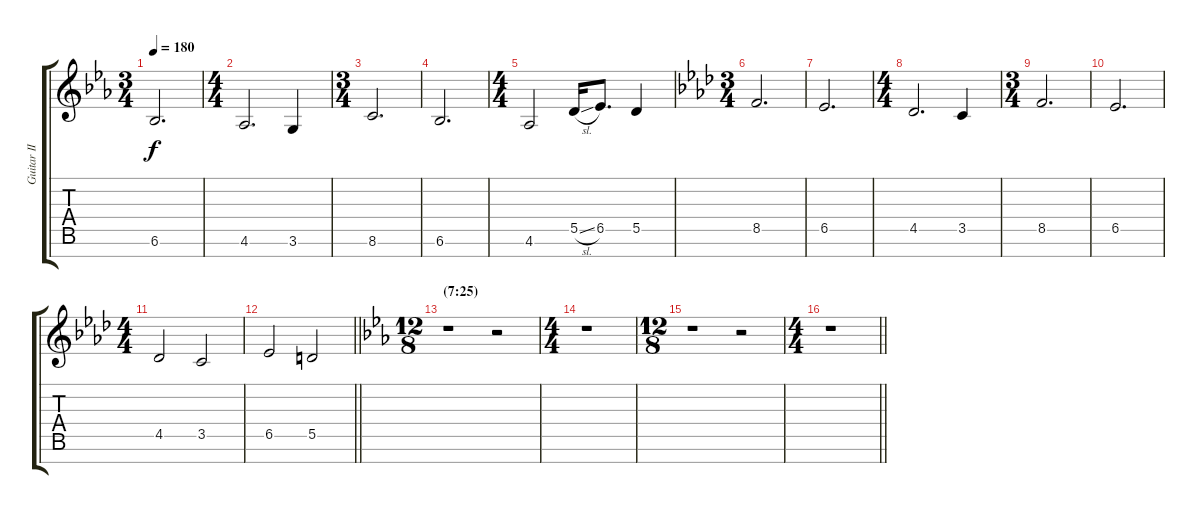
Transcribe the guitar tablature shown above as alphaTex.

\track ("Guitar II" "Guitar II") {instrument distortionguitar}
\staff {score tabs}
\tuning (E4 B3 G3 D3 A2 E2 B1) {hide}
\ts (3 4)
\tempo 180
\clef g2
\ks cminor
6.6.2{d dy f} |
\ts (4 4)
4.6.2{d} 3.6.4 |
\ts (3 4)
8.6.2{d} |
6.6.2{d} |
\ts (4 4)
4.6.2 5.5{sl}.16 6.5.8{d} 5.5.4 |
\ts (3 4)
\ks fminor
8.5.2{d} |
6.5.2{d} |
\ts (4 4)
4.5.2{d} 3.5.4 |
\ts (3 4)
8.5.2{d} |
6.5.2{d} |
\ts (4 4)
4.5.2 3.5.2 |
\barLineRight lightlight
6.5.2 5.5.2 |
\ts (12 8)
\section ("" "(7:25)")
\ks cminor
r.1 r.2 |
\ts (4 4)
r.1 |
\ts (12 8)
r.1 r.2 |
\ts (4 4)
\barLineRight lightlight
r.1
